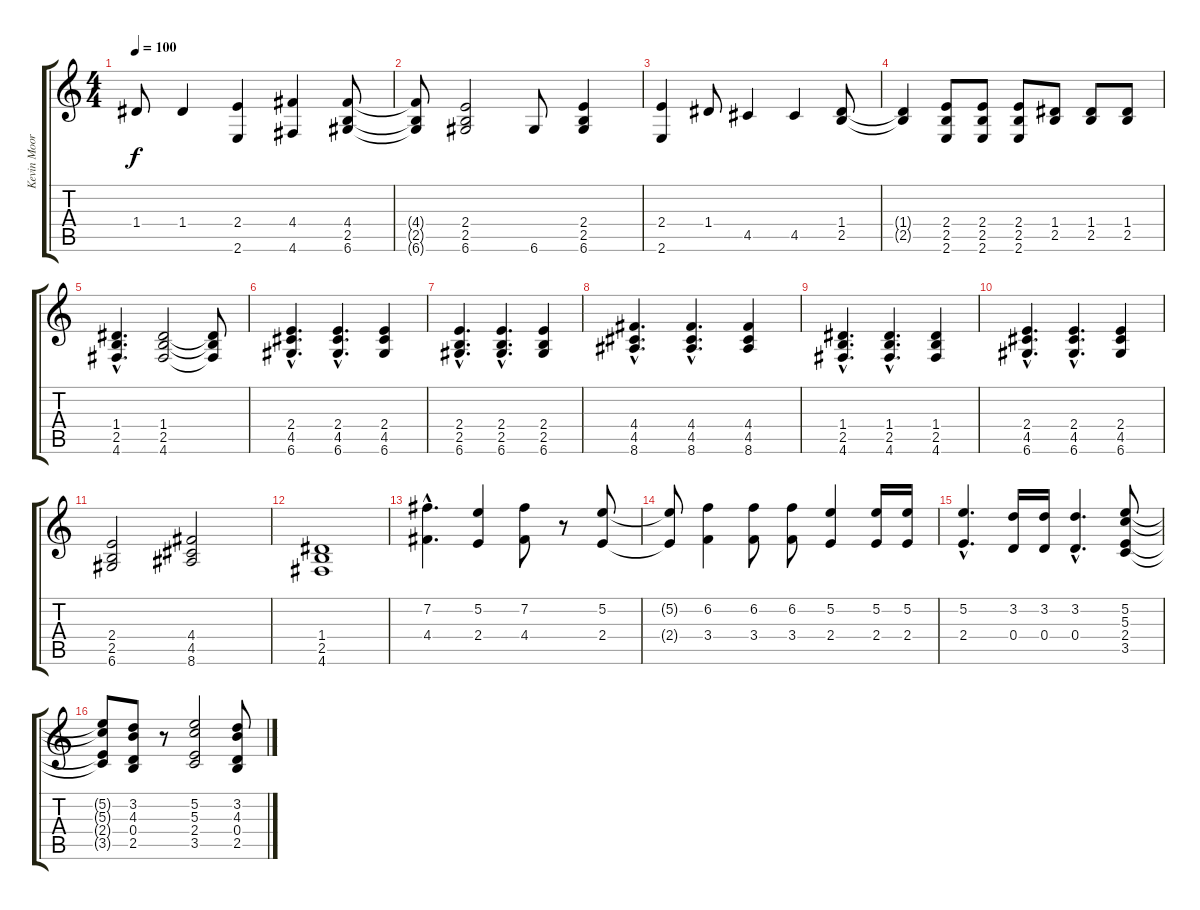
\track ("Kevin Moore - Keyboards" "Kevin Moor") {instrument drawbarorgan}
\staff {score tabs}
\tuning (E5 B4 G4 D4 A3 D3) {hide}
\ts (4 4)
\tempo 100
\clef g2
\ks c
1.4{t}.8{dy f} 1.4.4 (2.4 2.6).4 (4.4 4.6).4 (4.4 2.5 6.6).8 |
(4.4{t} 2.5{t} 6.6{t}).8 (2.4 2.5 6.6).2 6.6.8 (2.4 2.5 6.6).4 |
(2.4 2.6).4 1.4.8 4.5.4 4.5.4 (1.4 2.5).8 |
(1.4{t} 2.5{t}).4 (2.4 2.5 2.6).8 (2.4 2.5 2.6).8 (2.4 2.5 2.6).8 (1.4 2.5).8 (1.4 2.5).8 (1.4 2.5).8 |
(1.4{hac} 2.5{hac} 4.6{hac}).4{d} (1.4 2.5 4.6).2 (1.4{t} 2.5{t} 4.6{t}).8 |
(2.4{hac} 4.5{hac} 6.6{hac}).4{d} (2.4{hac} 4.5{hac} 6.6{hac}).4{d} (2.4 4.5 6.6).4 |
(2.4{hac} 2.5{hac} 6.6{hac}).4{d} (2.4{hac} 2.5{hac} 6.6{hac}).4{d} (2.4 2.5 6.6).4 |
(4.4{hac} 4.5{hac} 8.6{hac}).4{d} (4.4{hac} 4.5{hac} 8.6{hac}).4{d} (4.4 4.5 8.6).4 |
(1.4{hac} 2.5{hac} 4.6{hac}).4{d} (1.4{hac} 2.5{hac} 4.6{hac}).4{d} (1.4 2.5 4.6).4 |
(2.4{hac} 4.5{hac} 6.6{hac}).4{d} (2.4{hac} 4.5{hac} 6.6{hac}).4{d} (2.4 4.5 6.6).4 |
(2.4 2.5 6.6).2 (4.4 4.5 8.6).2 |
(1.4 2.5 4.6).1 |
(7.2{hac} 4.4{hac}).4{d volume 13 instrument stringensemble1} (5.2 2.4).4 (7.2 4.4).8 r.8 (5.2 2.4).8 |
(5.2{t} 2.4{t}).8 (6.2 3.4).4 (6.2 3.4).8 (6.2 3.4).8 (5.2 2.4).4 (5.2 2.4).16 (5.2 2.4).16 |
(5.2{hac} 2.4{hac}).4{d} (3.2 0.4).16 (3.2 0.4).16 (3.2{hac} 0.4{hac}).4{d} (5.2 5.3 2.4 3.5).8 |
(5.2{t} 5.3{t} 2.4{t} 3.5{t}).8 (3.2 4.3 0.4 2.5).8 r.8 (5.2 5.3 2.4 3.5).2 (3.2 4.3 0.4 2.5).8
